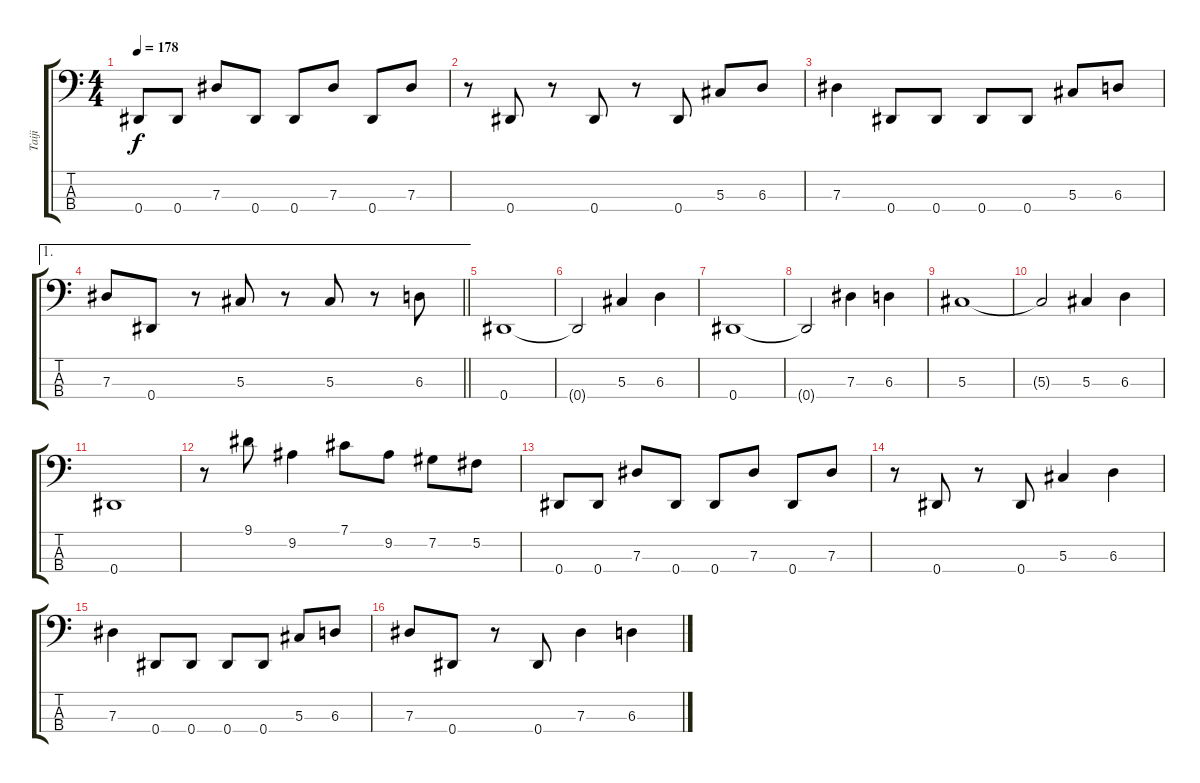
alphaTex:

\track ("Taiji" "Taiji") {instrument electricbasspick}
\staff {score tabs}
\tuning (Gb2 Db2 Ab1 Eb1) {hide}
\ts (4 4)
\tempo 178
\clef f4
\ks c
0.4.8{dy f} 0.4.8 7.3.8 0.4.8 0.4.8 7.3.8 0.4.8 7.3.8 |
r.8 0.4.8 r.8 0.4.8 r.8 0.4.8 5.3.8 6.3.8 |
7.3.4 0.4.8 0.4.8 0.4.8 0.4.8 5.3.8 6.3.8 |
\ae 1
\barLineRight lightlight
7.3.8 0.4.8 r.8 5.3.8 r.8 5.3.8 r.8 6.3.8 |
\section ("" "")
0.4.1 |
0.4{t}.2 5.3.4 6.3.4 |
0.4.1 |
0.4{t}.2 7.3.4 6.3.4 |
5.3.1 |
5.3{t}.2 5.3.4 6.3.4 |
0.4.1 |
r.8 9.1.8 9.2.4 7.1.8 9.2.8 7.2.8 5.2.8 |
0.4.8 0.4.8 7.3.8 0.4.8 0.4.8 7.3.8 0.4.8 7.3.8 |
r.8 0.4.8 r.8 0.4.8 5.3.4 6.3.4 |
7.3.4 0.4.8 0.4.8 0.4.8 0.4.8 5.3.8 6.3.8 |
7.3.8 0.4.8 r.8 0.4.8 7.3.4 6.3.4
